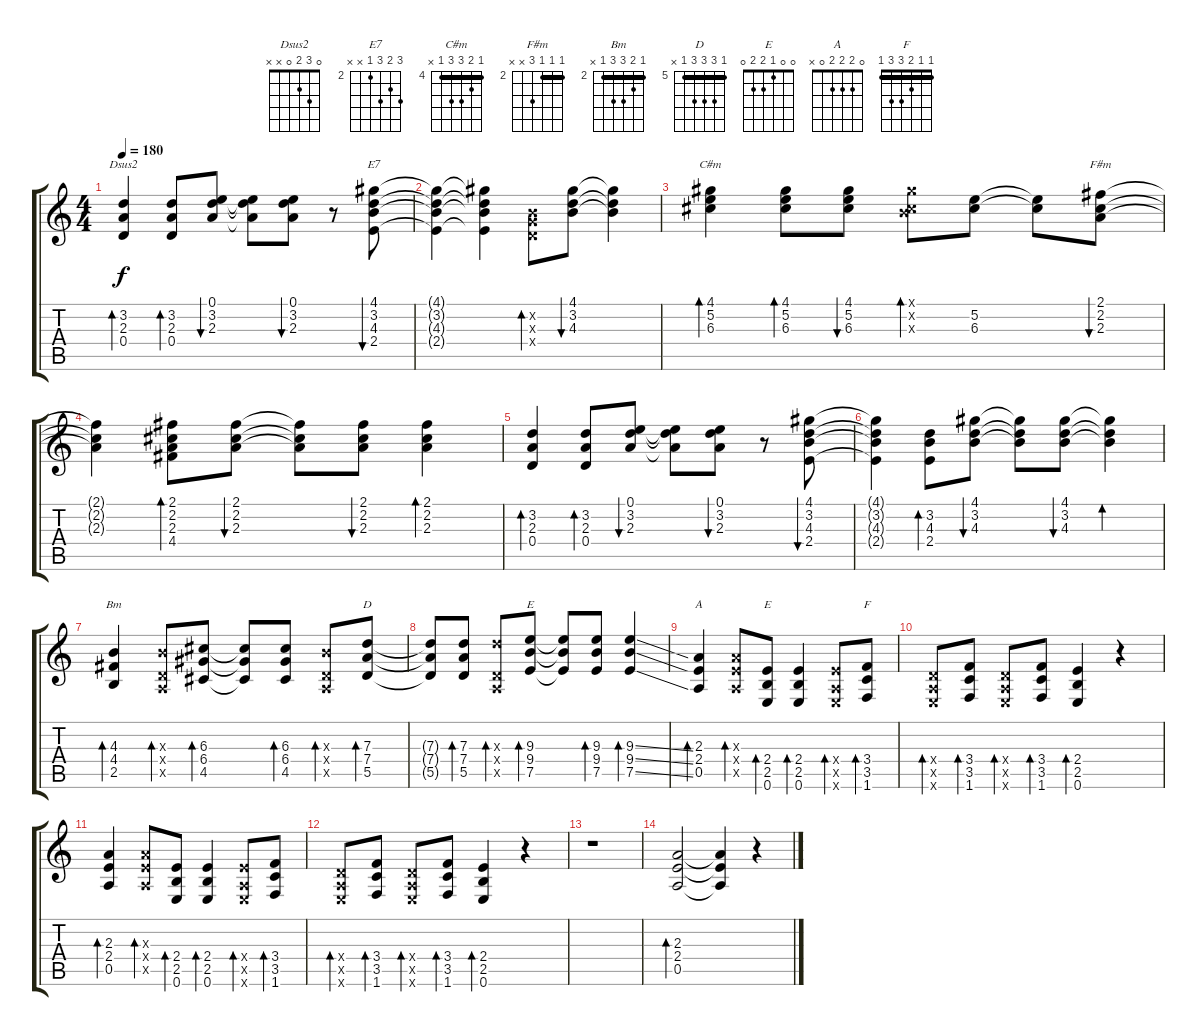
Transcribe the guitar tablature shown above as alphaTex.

\track "" {instrument overdrivenguitar}
\staff {score tabs}
\tuning (E4 B3 G3 D3 A2 E2) {hide}
\chord ("Dsus2" 0 3 2 0 x x)
\chord ("E7" 4 3 4 2 x x) {firstfret 2}
\chord ("C#m" 4 5 6 6 4 x) {firstfret 4 barre 4}
\chord ("F#m" 2 2 2 4 x x) {firstfret 2 barre 2}
\chord ("Bm" 2 3 4 4 2 x) {firstfret 2 barre 2}
\chord ("D" 5 7 7 7 5 x) {firstfret 5 barre 5}
\chord ("E" x x 9 9 7 x) {firstfret 7 barre 9}
\chord ("A" 0 2 2 2 0 x)
\chord ("E" 0 0 1 2 2 0)
\chord ("F" 1 1 2 3 3 1) {barre 1}
\ts (4 4)
\tempo 180
\clef g2
\ks c
(3.2 2.3 0.4).4{bd 60 ch "Dsus2" dy f} (3.2 2.3 0.4).8{bd 60} (0.1 3.2 2.3).8{bu 60} (0.1{t} 3.2{t} 2.3{t}).8 (0.1 3.2 2.3).8{bu 60} r.8 (4.1 3.2 4.3 2.4).8{bu 60 ch "E7"} |
(4.1{t} 3.2{t} 4.3{t} 2.4{t}).4 (4.1{t} 3.2{t} 4.3{t} 2.4{t}).4 (0.2{x} 0.3{x} 0.4{x}).8{bd 60} (4.1 3.2 4.3).8{bu 60} (4.1{t} 3.2{t} 4.3{t}).4 |
(4.1 5.2 6.3).4{bd 60 ch "C#m"} (4.1 5.2 6.3).8{bd 60} (4.1 5.2 6.3).8{bu 60} (4.1{x} 0.2{x} 6.3{x}).8{bd 60} (5.2 6.3).8 (5.2{t} 6.3{t}).8 (2.1 2.2 2.3).8{bu 60 ch "F#m"} |
(2.1{t} 2.2{t} 2.3{t}).4 (2.1 2.2 2.3 4.4).8{bd 60} (2.1 2.2 2.3).8{bu 60} (2.1{t} 2.2{t} 2.3{t}).8 (2.1 2.2 2.3).8{bu 60} (2.1 2.2 2.3).4{bd 60} |
(3.2 2.3 0.4).4{bd 60} (3.2 2.3 0.4).8{bd 60} (0.1 3.2 2.3).8{bu 60} (0.1{t} 3.2{t} 2.3{t}).8 (0.1 3.2 2.3).8{bu 60} r.8 (4.1 3.2 4.3 2.4).8{bu 60} |
(4.1{t} 3.2{t} 4.3{t} 2.4{t}).4 (3.2 4.3 2.4).8{bd 60} (4.1 3.2 4.3).8{bu 60} (4.1{t} 3.2{t} 4.3{t}).8 (4.1 3.2 4.3).8{bu 60} (4.1{t} 3.2{t} 4.3{t}).4{bd 60} |
(4.3 4.4 2.5).4{bd 30 ch "Bm" instrument distortionguitar} (4.3{x} 0.4{x} 0.5{x}).8{bd 30} (6.3 6.4 4.5).8{bd 30} (6.3{t} 6.4{t} 4.5{t}).8 (6.3 6.4 4.5).8{bd 30} (4.3{x} 0.4{x} 0.5{x}).8{bd 30} (7.3 7.4 5.5).8{bd 30 ch "D"} |
(7.3{t} 7.4{t} 5.5{t}).8 (7.3 7.4 5.5).8{bd 30} (7.3{x} 0.4{x} 0.5{x}).8{bd 30} (9.3 9.4 7.5).8{bd 30 ch "E"} (9.3{t} 9.4{t} 7.5{t}).8 (9.3 9.4 7.5).8{bd 30} (9.3{ss} 9.4{ss} 7.5{ss}).4{bd 30} |
(2.3 2.4 0.5).4{bd 60 ch "A"} (2.3{x} 2.4{x} 0.5{x}).8{bd 60} (2.4 2.5 0.6).8{bd 60 ch "E"} (2.4 2.5 0.6).4{bd 60} (2.4{x} 0.5{x} 0.6{x}).8{bd 60} (3.4 3.5 1.6).8{bd 60 ch "F"} |
(0.4{x} 0.5{x} 0.6{x}).8{bd 60} (3.4 3.5 1.6).8{bd 60} (0.4{x} 0.5{x} 0.6{x}).8{bd 60} (3.4 3.5 1.6).8{bd 60} (2.4 2.5 0.6).4{bd 60} r.4{txt ""} |
(2.3 2.4 0.5).4{bd 60} (2.3{x} 2.4{x} 0.5{x}).8{bd 60} (2.4 2.5 0.6).8{bd 60} (2.4 2.5 0.6).4{bd 60} (2.4{x} 0.5{x} 0.6{x}).8{bd 60} (3.4 3.5 1.6).8{bd 60} |
(0.4{x} 0.5{x} 0.6{x}).8{bd 60} (3.4 3.5 1.6).8{bd 60} (0.4{x} 0.5{x} 0.6{x}).8{bd 60} (3.4 3.5 1.6).8{bd 60} (2.4 2.5 0.6).4{bd 60} r.4 |
r.1 |
(2.3 2.4 0.5).2{bd 30} (2.3{t} 2.4{t} 0.5{t}).4 r.4
